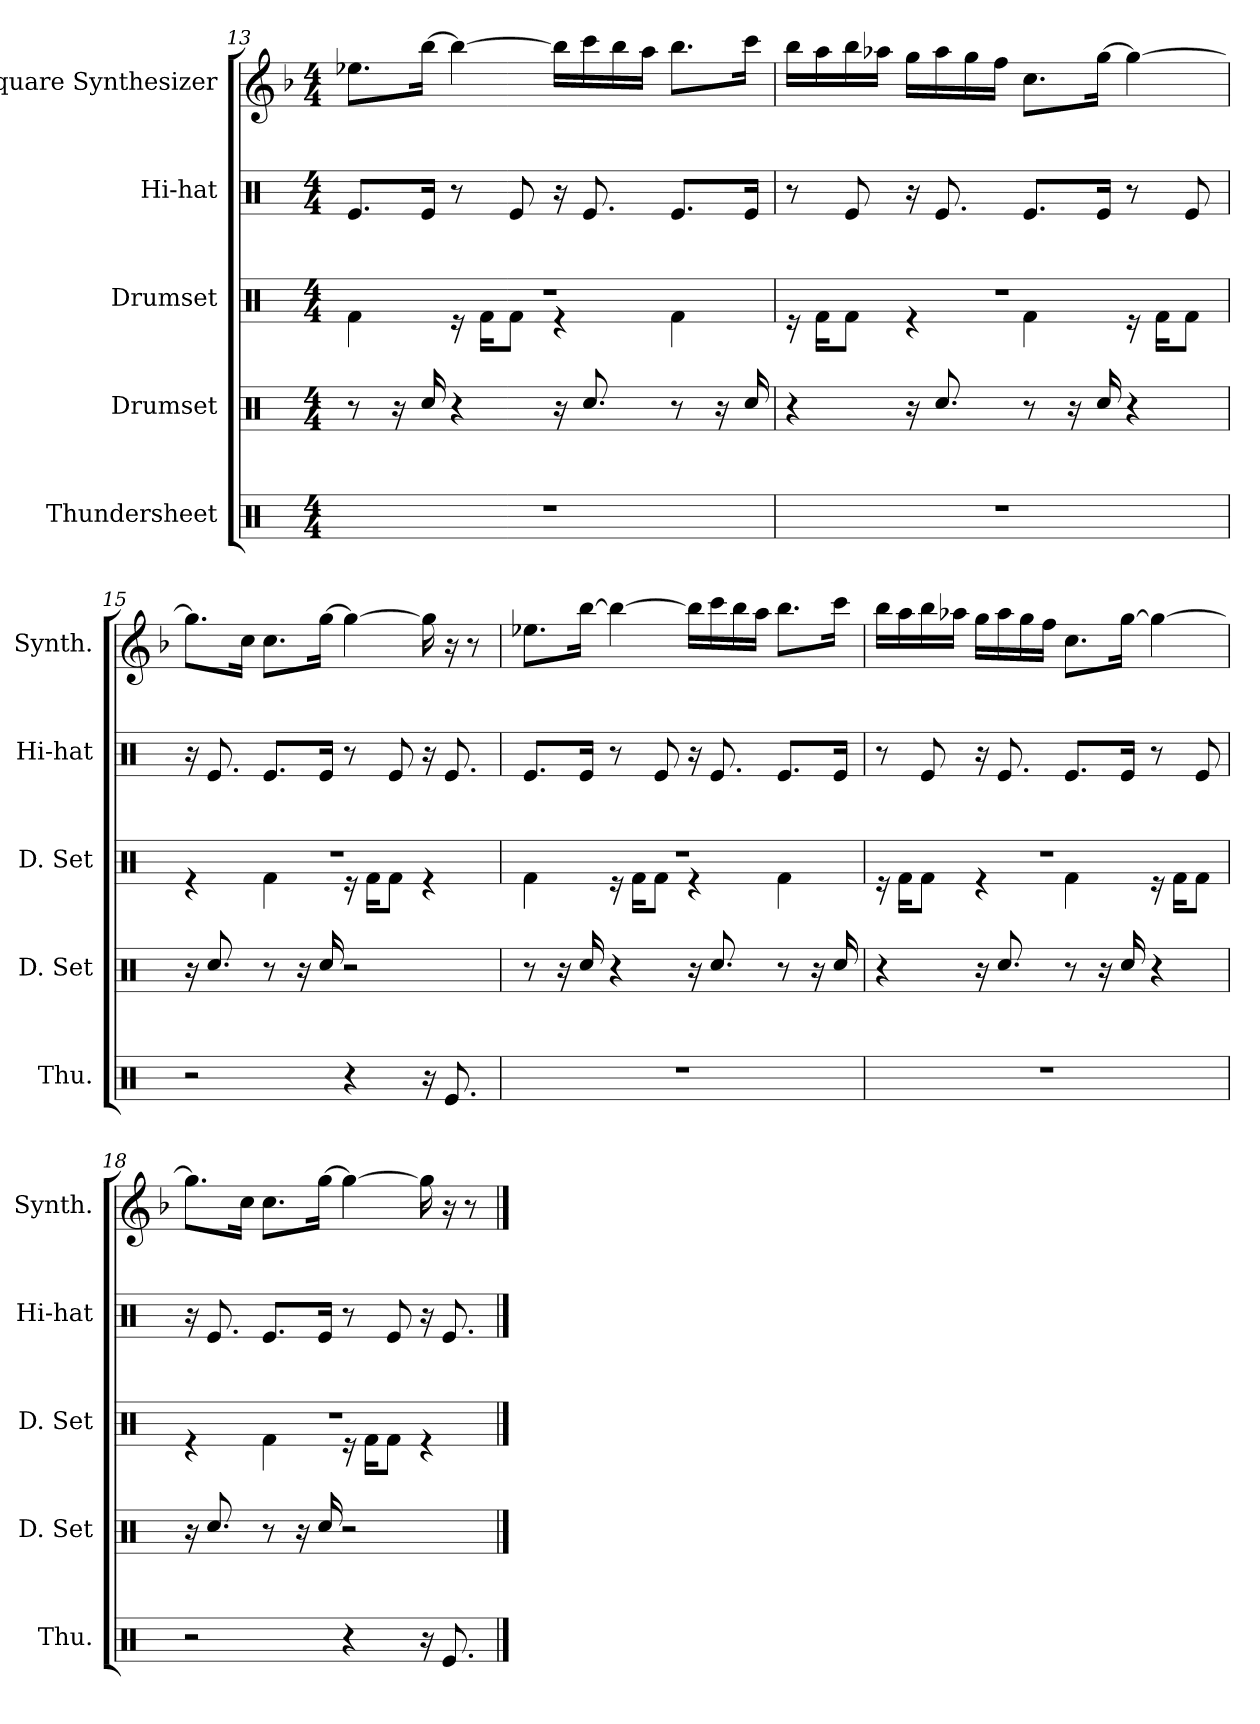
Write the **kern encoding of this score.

**kern	**kern	**kern	**kern	**kern
*part5	*part4	*part3	*part2	*part1
*staff5	*staff4	*staff3	*staff2	*staff1
*I"Thundersheet	*I"Drumset	*I"Drumset	*I"Hi-hat	*I"Square Synthesizer
*I'Thu.	*I'D. Set	*I'D. Set	*I'Hi-hat	*I'Synth.
!!LO:PB:g=z
*clefX	*clefX	*clefX	*clefX	*clefG2
*k[]	*k[]	*k[]	*k[]	*k[b-]
*M4/4	*M4/4	*M4/4	*M4/4	*M4/4
=13	=13	=13	=13	=13
*	*	*^	*	*
1r	8r	1r	4Rf\	8.Re/L	8.ee-X\L
.	16r	.	.	.	.
.	16Rcc/	.	.	16Re/Jk	[16bb-\Jk
.	4r	.	16r	8r	4bb-\_
.	.	.	16Rf\KL	.	.
.	.	.	8Rf\J	8Re/	.
.	16r	.	4r	16r	16bb-\LL]
.	8.Rcc/	.	.	8.Re/	16ccc\
.	.	.	.	.	16bb-\
.	.	.	.	.	16aa\JJ
.	8r	.	4Rf\	8.Re/L	8.bb-\L
.	16r	.	.	.	.
.	16Rcc/	.	.	16Re/Jk	16ccc\Jk
=14	=14	=14	=14	=14	=14
1r	4r	1r	16r	8r	16bb-\LL
.	.	.	16Rf\KL	.	16aa\
.	.	.	8Rf\J	8Re/	16bb-\
.	.	.	.	.	16aa-X\JJ
.	16r	.	4r	16r	16gg\LL
.	8.Rcc/	.	.	8.Re/	16aa-\
.	.	.	.	.	16gg\
.	.	.	.	.	16ff\JJ
.	8r	.	4Rf\	8.Re/L	8.cc\L
.	16r	.	.	.	.
.	16Rcc/	.	.	16Re/Jk	[16gg\Jk
.	4r	.	16r	8r	4gg\_
.	.	.	16Rf\KL	.	.
.	.	.	8Rf\J	8Re/	.
!!LO:LB:g=z
=15	=15	=15	=15	=15	=15
2r	16r	1r	4r	16r	8.gg\L]
.	8.Rcc/	.	.	8.Re/	.
.	.	.	.	.	16cc\Jk
.	8r	.	4Rf\	8.Re/L	8.cc\L
.	16r	.	.	.	.
.	16Rcc/	.	.	16Re/Jk	[16gg\Jk
4r	2r	.	16r	8r	4gg\_
.	.	.	16Rf\KL	.	.
.	.	.	8Rf\J	8Re/	.
16r	.	.	4r	16r	16gg\]
8.Re/	.	.	.	8.Re/	16r
.	.	.	.	.	8r
=16	=16	=16	=16	=16	=16
1r	8r	1r	4Rf\	8.Re/L	8.ee-X\L
.	16r	.	.	.	.
.	16Rcc/	.	.	16Re/Jk	[16bb-\Jk
.	4r	.	16r	8r	4bb-\_
.	.	.	16Rf\KL	.	.
.	.	.	8Rf\J	8Re/	.
.	16r	.	4r	16r	16bb-\LL]
.	8.Rcc/	.	.	8.Re/	16ccc\
.	.	.	.	.	16bb-\
.	.	.	.	.	16aa\JJ
.	8r	.	4Rf\	8.Re/L	8.bb-\L
.	16r	.	.	.	.
.	16Rcc/	.	.	16Re/Jk	16ccc\Jk
!!LO:LB:g=z
=17	=17	=17	=17	=17	=17
1r	4r	1r	16r	8r	16bb-\LL
.	.	.	16Rf\KL	.	16aa\
.	.	.	8Rf\J	8Re/	16bb-\
.	.	.	.	.	16aa-X\JJ
.	16r	.	4r	16r	16gg\LL
.	8.Rcc/	.	.	8.Re/	16aa-\
.	.	.	.	.	16gg\
.	.	.	.	.	16ff\JJ
.	8r	.	4Rf\	8.Re/L	8.cc\L
.	16r	.	.	.	.
.	16Rcc/	.	.	16Re/Jk	[16gg\Jk
.	4r	.	16r	8r	4gg\_
.	.	.	16Rf\KL	.	.
.	.	.	8Rf\J	8Re/	.
=18	=18	=18	=18	=18	=18
2r	16r	1r	4r	16r	8.gg\L]
.	8.Rcc/	.	.	8.Re/	.
.	.	.	.	.	16cc\Jk
.	8r	.	4Rf\	8.Re/L	8.cc\L
.	16r	.	.	.	.
.	16Rcc/	.	.	16Re/Jk	[16gg\Jk
4r	2r	.	16r	8r	4gg\_
.	.	.	16Rf\KL	.	.
.	.	.	8Rf\J	8Re/	.
16r	.	.	4r	16r	16gg\]
8.Re/	.	.	.	8.Re/	16r
.	.	.	.	.	8r
*	*	*v	*v	*	*
==	==	==	==	==
*-	*-	*-	*-	*-
